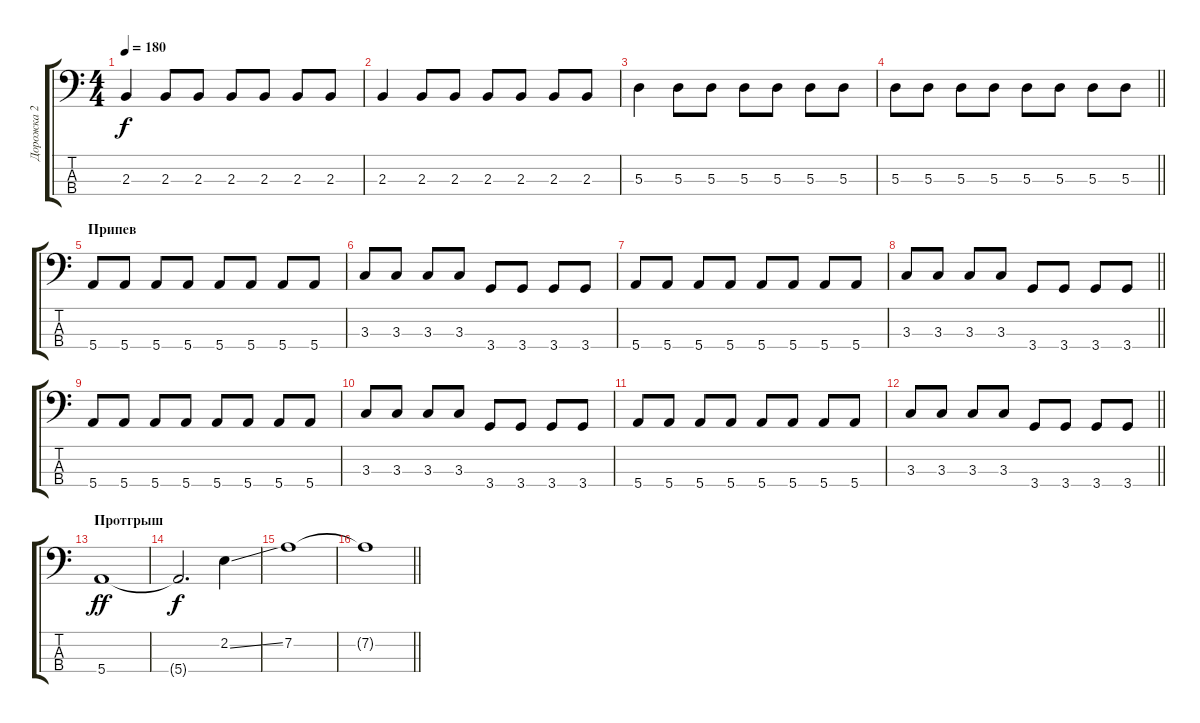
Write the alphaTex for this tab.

\track ("Дорожка 2" "Дорожка 2") {instrument electricbassfinger}
\staff {score tabs}
\tuning (G2 D2 A1 E1) {hide}
\ts (4 4)
\tempo 180
\clef f4
\ks c
2.3.4{dy f} 2.3.8 2.3.8 2.3.8 2.3.8 2.3.8 2.3.8 |
2.3.4 2.3.8 2.3.8 2.3.8 2.3.8 2.3.8 2.3.8 |
5.3.4 5.3.8 5.3.8 5.3.8 5.3.8 5.3.8 5.3.8 |
\barLineRight lightlight
5.3.8 5.3.8 5.3.8 5.3.8 5.3.8 5.3.8 5.3.8 5.3.8 |
\section ("" "Припев")
5.4.8 5.4.8 5.4.8 5.4.8 5.4.8 5.4.8 5.4.8 5.4.8 |
3.3.8 3.3.8 3.3.8 3.3.8 3.4.8 3.4.8 3.4.8 3.4.8 |
5.4.8 5.4.8 5.4.8 5.4.8 5.4.8 5.4.8 5.4.8 5.4.8 |
\barLineRight lightlight
3.3.8 3.3.8 3.3.8 3.3.8 3.4.8 3.4.8 3.4.8 3.4.8 |
5.4.8 5.4.8 5.4.8 5.4.8 5.4.8 5.4.8 5.4.8 5.4.8 |
3.3.8 3.3.8 3.3.8 3.3.8 3.4.8 3.4.8 3.4.8 3.4.8 |
5.4.8 5.4.8 5.4.8 5.4.8 5.4.8 5.4.8 5.4.8 5.4.8 |
\barLineRight lightlight
3.3.8 3.3.8 3.3.8 3.3.8 3.4.8 3.4.8 3.4.8 3.4.8 |
\section ("" "Протгрыш")
5.4.1{dy ff} |
5.4{t}.2{d dy f} 2.2{ss}.4 |
7.2.1 |
\barLineRight lightlight
7.2{t}.1
